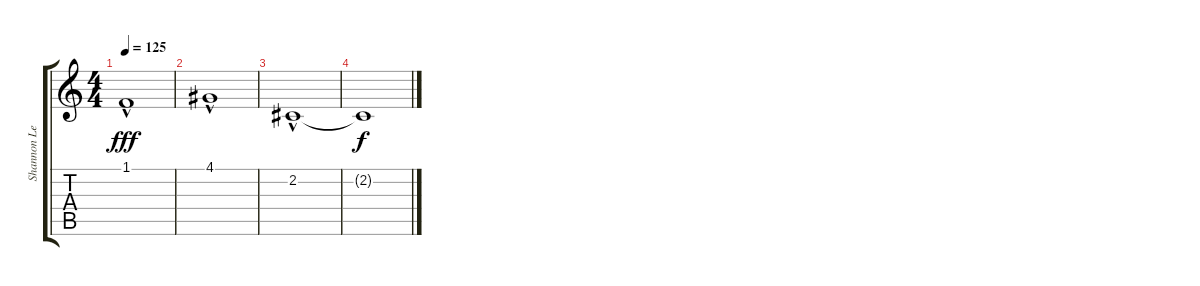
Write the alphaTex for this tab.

\track ("Shannon Leto" "Shannon Le") {instrument stringensemble2}
\staff {score tabs}
\tuning (E4 B3 G3 D3 A2 E2) {hide}
\ts (4 4)
\tempo 125
\clef g2
\ks c
1.1{hac}.1{dy fff} |
4.1{hac}.1 |
2.2{hac}.1 |
2.2{t}.1{dy f}
